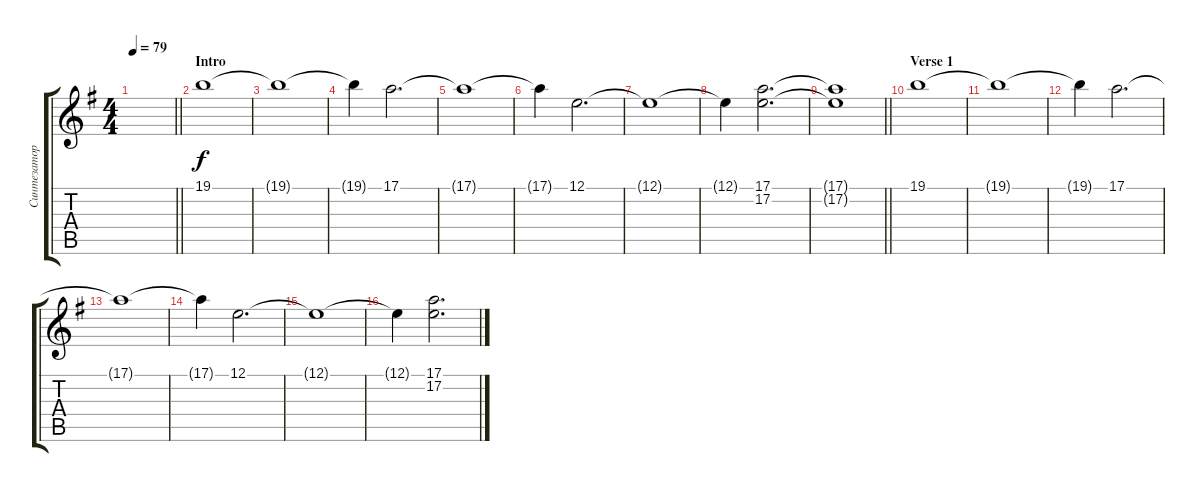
\track ("Синтезатор" "Синтезатор") {instrument flute}
\staff {score tabs}
\tuning (E4 B3 G3 D3 A2 E2) {hide}
\ts (4 4)
\tempo 79
\clef g2
\barLineRight lightlight
\ks eminor
|
\section ("" "Intro")
19.1.1{volume 7} |
19.1{t}.1 |
19.1{t}.4 17.1.2{d} |
17.1{t}.1 |
17.1{t}.4 12.1.2{d} |
12.1{t}.1 |
12.1{t}.4 (17.1 17.2).2{d} |
\barLineRight lightlight
(17.1{t} 17.2{t}).1{volume 0} |
\section ("" "Verse 1")
19.1.1{volume 7} |
19.1{t}.1 |
19.1{t}.4 17.1.2{d} |
17.1{t}.1 |
17.1{t}.4 12.1.2{d} |
12.1{t}.1 |
12.1{t}.4 (17.1 17.2).2{d}
